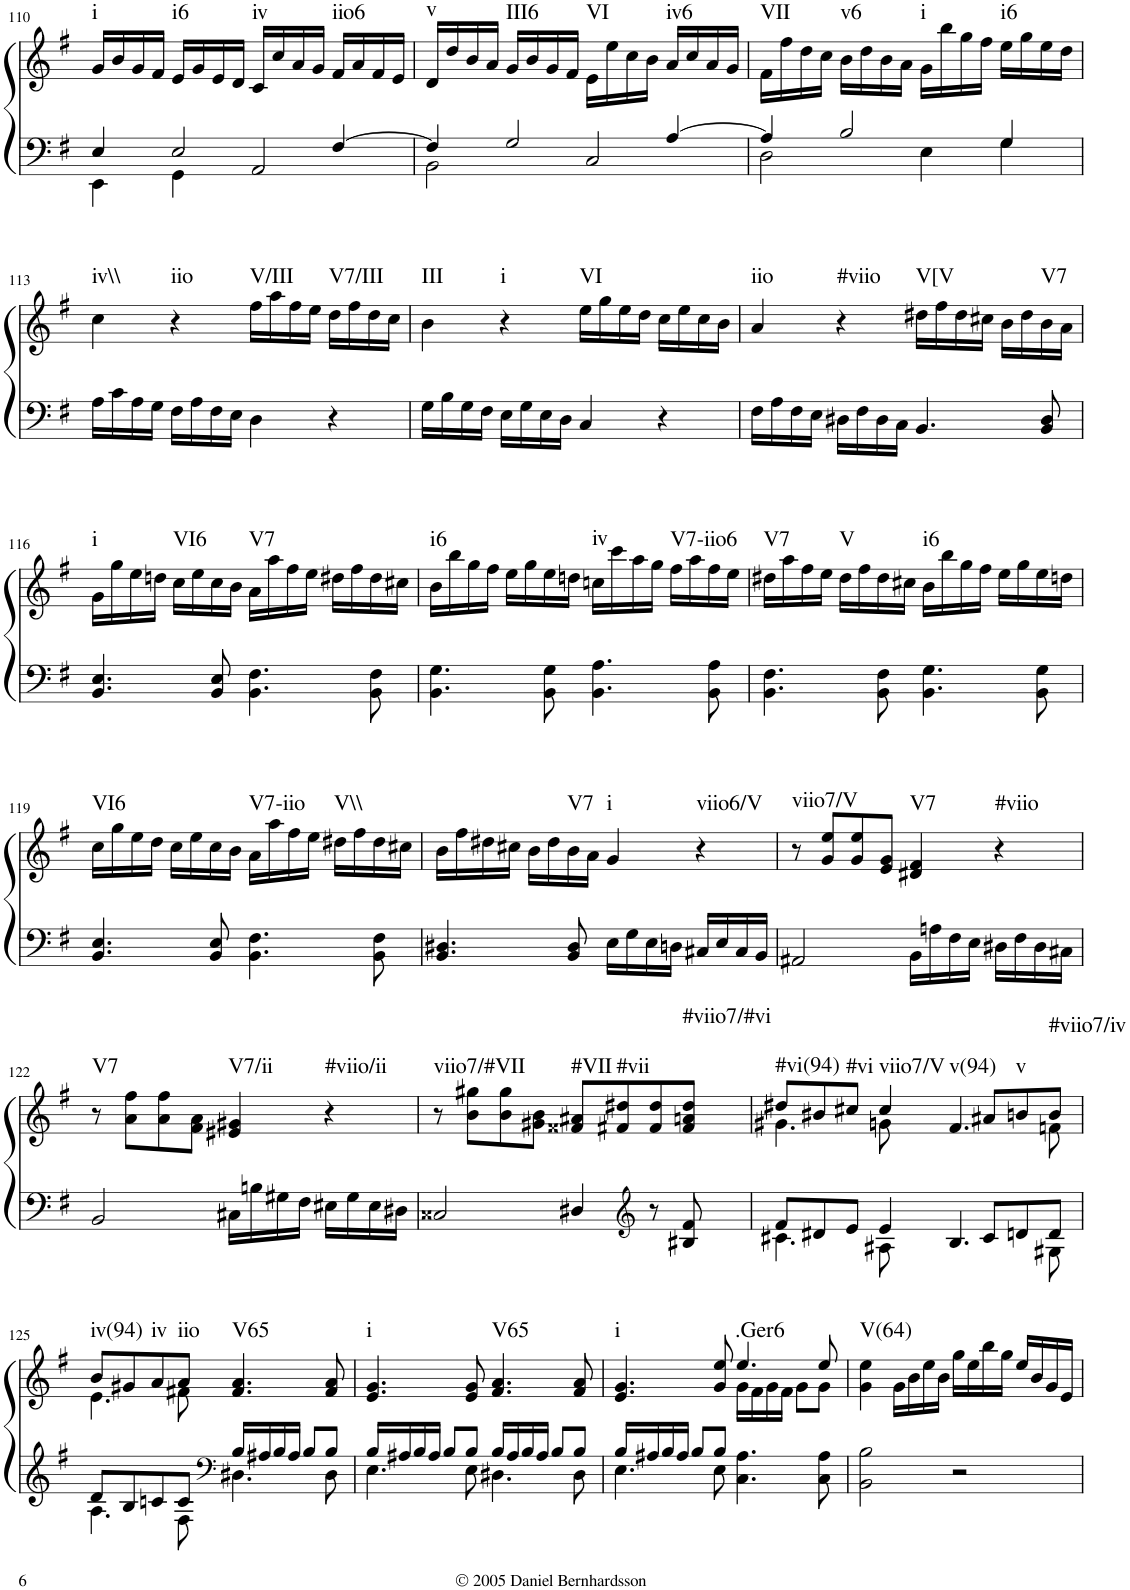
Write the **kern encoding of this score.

**kern	**kern	**harte
*part1	*part1	*part1
*staff2	*staff1	*
*I"Piano	*	*
*I'Pno.	*	*
!!LO:PB:g=z
*clefF4	*clefG2	*
*k[f#]	*k[f#]	*
*G:	*G:	*
*M4/4	*M4/4	*
*met(c)	*met(c)	*
=110	=110	=110
*^	*	*
!	!	!	!LO:H:kt=i
4E/	4EE\	16g/LL	N
.	.	16b/	.
.	.	16g/	.
.	.	16f#/JJ	.
!	!	!	!LO:H:kt=i6
2E/	4GG\	16e/LL	N
.	.	16g/	.
.	.	16e/	.
.	.	16d/JJ	.
!	!	!	!LO:H:kt=iv
.	2AA/	16c/LL	N
.	.	16cc/	.
.	.	16a/	.
.	.	16g/JJ	.
!	!	!	!LO:H:kt=iio6
[4F#/	.	16f#/LL	N
.	.	16a/	.
.	.	16f#/	.
.	.	16e/JJ	.
=111	=111	=111	=111
!	!	!	!LO:H:kt=v
4F#/]	2BB\	16d/LL	N
.	.	16dd/	.
.	.	16b/	.
.	.	16a/JJ	.
!	!	!	!LO:H:kt=III6
2G/	.	16g/LL	N
.	.	16b/	.
.	.	16g/	.
.	.	16f#/JJ	.
!	!	!	!LO:H:kt=VI
.	2C/	16e\LL	N
.	.	16ee\	.
.	.	16cc\	.
.	.	16b\JJ	.
!	!	!	!LO:H:kt=iv6
[4A/	.	16a/LL	N
.	.	16cc/	.
.	.	16a/	.
.	.	16g/JJ	.
=112	=112	=112	=112
!	!	!	!LO:H:kt=VII
4A/]	2D\	16f#\LL	N
.	.	16ff#\	.
.	.	16dd\	.
.	.	16cc\JJ	.
!	!	!	!LO:H:kt=v6
2B/	.	16b\LL	N
.	.	16dd\	.
.	.	16b\	.
.	.	16a\JJ	.
!	!	!	!LO:H:kt=i
.	4E\	16g\LL	N
.	.	16bb\	.
.	.	16gg\	.
.	.	16ff#\JJ	.
!	!	!	!LO:H:kt=i6
4G/	4G\	16ee\LL	N
.	.	16gg\	.
.	.	16ee\	.
.	.	16dd\JJ	.
*v	*v	*	*
!!LO:LB:g=z
=113	=113	=113
!	!	!LO:H:kt=iv\\
16A\LL	4cc\	N
16c\	.	.
16A\	.	.
16G\JJ	.	.
!	!	!LO:H:kt=iio
16F#\LL	4r	N
16A\	.	.
16F#\	.	.
16E\JJ	.	.
!	!	!LO:H:kt=V/III
4D\	16ff#\LL	N
.	16aa\	.
.	16ff#\	.
.	16ee\JJ	.
!	!	!LO:H:kt=V7/III
4r	16dd\LL	N
.	16ff#\	.
.	16dd\	.
.	16cc\JJ	.
=114	=114	=114
!	!	!LO:H:kt=III
16G\LL	4b\	N
16B\	.	.
16G\	.	.
16F#\JJ	.	.
!	!	!LO:H:kt=i
16E\LL	4r	N
16G\	.	.
16E\	.	.
16D\JJ	.	.
!	!	!LO:H:kt=VI
4C/	16ee\LL	N
.	16gg\	.
.	16ee\	.
.	16dd\JJ	.
4r	16cc\LL	.
.	16ee\	.
.	16cc\	.
.	16b\JJ	.
=115	=115	=115
!	!	!LO:H:kt=iio
16F#\LL	4a/	N
16A\	.	.
16F#\	.	.
16E\JJ	.	.
!	!	!LO:H:kt=#viio
16D#X\LL	4r	N
16F#\	.	.
16D#\	.	.
16C\JJ	.	.
!	!	!LO:H:kt=V[V
4.BB/	16dd#X\LL	N
.	16ff#\	.
.	16dd#\	.
.	16cc#X\JJ	.
.	16b\LL	.
.	16dd#\	.
!	!	!LO:H:kt=V7
8BB/ 8D#/	16b\	N
.	16a\JJ	.
!!LO:LB:g=z
=116	=116	=116
!	!	!LO:H:kt=i
4.BB/ 4.E/	16g\LL	N
.	16gg\	.
.	16ee\	.
.	16ddn\JJ	.
!	!	!LO:H:kt=VI6
.	16cc\LL	N
.	16ee\	.
8BB/ 8E/	16cc\	.
.	16b\JJ	.
!	!	!LO:H:kt=V7
4.BB\ 4.F#\	16a\LL	N
.	16aa\	.
.	16ff#\	.
.	16ee\JJ	.
.	16dd#X\LL	.
.	16ff#\	.
8BB\ 8F#\	16dd#\	.
.	16cc#X\JJ	.
=117	=117	=117
!	!	!LO:H:kt=i6
4.BB\ 4.G\	16b\LL	N
.	16bb\	.
.	16gg\	.
.	16ff#\JJ	.
.	16ee\LL	.
.	16gg\	.
8BB\ 8G\	16ee\	.
.	16ddn\JJ	.
!	!	!LO:H:kt=iv
4.BB\ 4.A\	16ccn\LL	N
.	16ccc\	.
.	16aa\	.
.	16gg\JJ	.
!	!	!LO:H:kt=V7-iio6
.	16ff#\LL	N
.	16aa\	.
8BB\ 8A\	16ff#\	.
.	16ee\JJ	.
=118	=118	=118
!	!	!LO:H:kt=V7
4.BB\ 4.F#\	16dd#X\LL	N
.	16aa\	.
.	16ff#\	.
.	16ee\JJ	.
!	!	!LO:H:kt=V
.	16dd#\LL	N
.	16ff#\	.
8BB\ 8F#\	16dd#\	.
.	16cc#X\JJ	.
!	!	!LO:H:kt=i6
4.BB\ 4.G\	16b\LL	N
.	16bb\	.
.	16gg\	.
.	16ff#\JJ	.
.	16ee\LL	.
.	16gg\	.
8BB\ 8G\	16ee\	.
.	16ddn\JJ	.
!!LO:LB:g=z
=119	=119	=119
!	!	!LO:H:kt=VI6
4.BB/ 4.E/	16cc\LL	N
.	16gg\	.
.	16ee\	.
.	16dd\JJ	.
.	16cc\LL	.
.	16ee\	.
8BB/ 8E/	16cc\	.
.	16b\JJ	.
!	!	!LO:H:kt=V7-iio
4.BB\ 4.F#\	16a\LL	N
.	16aa\	.
.	16ff#\	.
.	16ee\JJ	.
!	!	!LO:H:kt=V\\
.	16dd#X\LL	N
.	16ff#\	.
8BB\ 8F#\	16dd#\	.
.	16cc#X\JJ	.
=120	=120	=120
4.BB/ 4.D#X/	16b\LL	.
.	16ff#\	.
.	16dd#X\	.
.	16cc#X\JJ	.
.	16b\LL	.
.	16dd#\	.
!	!	!LO:H:kt=V7
8BB/ 8D#/	16b\	N
.	16a\JJ	.
!	!	!LO:H:kt=i
16E\LL	4g/	N
16G\	.	.
16E\	.	.
16Dn\JJ	.	.
!	!	!LO:H:kt=viio6/V
16C#X/LL	4r	N
16E/	.	.
16C#/	.	.
16BB/JJ	.	.
=121	=121	=121
!	!	!LO:H:kt=viio7/V
2AA#X/	8r	N
.	8g/ 8ee/L	.
.	8g/ 8ee/	.
.	8e/ 8g/J	.
!	!	!LO:H:kt=V7
16BB\LL	4d#X/ 4f#/	N
16An\	.	.
16F#\	.	.
16E\JJ	.	.
!	!	!LO:H:kt=#viio
16D#X\LL	4r	N
16F#\	.	.
16D#\	.	.
16C#X\JJ	.	.
!!LO:LB:g=z
=122	=122	=122
!	!	!LO:H:kt=V7
2BB/	8r	N
.	8a\ 8ff#\L	.
.	8a\ 8ff#\	.
.	8f#\ 8a\J	.
!	!	!LO:H:kt=V7/ii
16C#X\LL	4e#X/ 4g#X/	N
16Bn\	.	.
16G#X\	.	.
16F#\JJ	.	.
!	!	!LO:H:kt=#viio/ii
16E#X\LL	4r	N
16G#\	.	.
16E#\	.	.
16D#X\JJ	.	.
=123	=123	=123
!	!	!LO:H:kt=viio7/#VII
2C##X/	8r	N
.	8b\ 8gg#X\L	.
.	8b\ 8gg#\	.
.	8g#X\ 8b\J	.
!	!	!LO:H:kt=#VII
4D#X/	8f##X/ 8a#X/L	N
!	!	!LO:H:kt=#vii
.	8f#X/ 8dd#X/	N
*clefG2	*	*
8r	8f#/ 8dd#/	.
!	!	!LO:H:kt=#viio7/#vi
8B#X/ 8f#/	8f#/ 8an/ 8dd#/J	N
=124	=124	=124
*^	*^	*
!	!	!	!	!LO:H:kt=#vi(94)
8f#/L	4.c#X\	8dd#X/L	4.g#X\	N
8d#X/	.	8b#X/	.	.
!	!	!	!	!LO:H:kt=#vi
8e/J	.	8cc#X/J	.	N
!	!	!	!	!LO:H:n=1:kt=viio7/V
!	!	!	!	!LO:H:n=2:kt=v(94)
4e/	8A#X\	4cc#/	8gn\	N N
.	4.B/	.	4.f#/	.
8c#/L	.	8a#X/L	.	.
!	!	!	!	!LO:H:kt=v
8dn/	.	8bn/	.	N
!	!	!	!	!LO:H:kt=#viio7/iv
8d/J	8G#X\	8b/J	8fn\	N
!!LO:LB:g=z	!!
=125	=125	=125	=125	=125
!	!	!	!	!LO:H:kt=iv(94)
8d/L	4.A\	8b/L	4.e\	N
8B/	.	8g#X/	.	.
!	!	!	!	!LO:H:kt=iv
8cn/	.	8a/	.	N
!	!	!	!	!LO:H:kt=iio
8c/J	8F#\	8a/J	8f#X\	N
*clefF4	*	*	*	*
!	!	!	!	!LO:H:kt=V65
16B/LL	4.D#X\	4.f#/ 4.a/	2ryy	N
16A#X/	.	.	.	.
16B/	.	.	.	.
16A#/JJ	.	.	.	.
8B/L	.	.	.	.
8B/J	8D#\	8f#/ 8a/	.	.
*	*	*v	*v	*
=126	=126	=126	=126
!	!	!	!LO:H:kt=i
16B/LL	4.E\	4.e/ 4.g/	N
16A#X/	.	.	.
16B/	.	.	.
16A#/JJ	.	.	.
8B/L	.	.	.
8B/J	8E\	8e/ 8g/	.
!	!	!	!LO:H:kt=V65
16B/LL	4.D#X\	4.f#/ 4.a/	N
16A#/	.	.	.
16B/	.	.	.
16A#/JJ	.	.	.
8B/L	.	.	.
8B/J	8D#\	8f#/ 8a/	.
=127	=127	=127	=127
*	*	*^	*
!	!	!	!	!LO:H:kt=i
16B/LL	4.E\	4.e/ 4.g/	2ryy	N
16A#X/	.	.	.	.
16B/	.	.	.	.
16A#/JJ	.	.	.	.
8B/L	.	.	.	.
8B/J	8E\	8g/ 8ee/	.	.
!	!	!	!	!LO:H:kt=.Ger6
4.C\ 4.A#\	2ryy	4.ee/	16g\LL	N
.	.	.	16f#\	.
.	.	.	16g\	.
.	.	.	16f#\JJ	.
.	.	.	8g\L	.
8C\ 8A#\	.	8ee/	8g\J	.
*v	*v	*	*	*
=128	=128	=128	=128
!	!	!	!LO:H:kt=V(64)
*	*v	*v	*
2BB\ 2B\	4g\ 4ee\	N
.	16g\LL	.
.	16b\	.
.	16ee\	.
.	16b\JJ	.
2r	16gg\LL	.
.	16ee\	.
.	16bb\	.
.	16gg\JJ	.
.	16ee/LL	.
.	16b/	.
.	16g/	.
.	16e/JJ	.
=	=	=
*-	*-	*-
